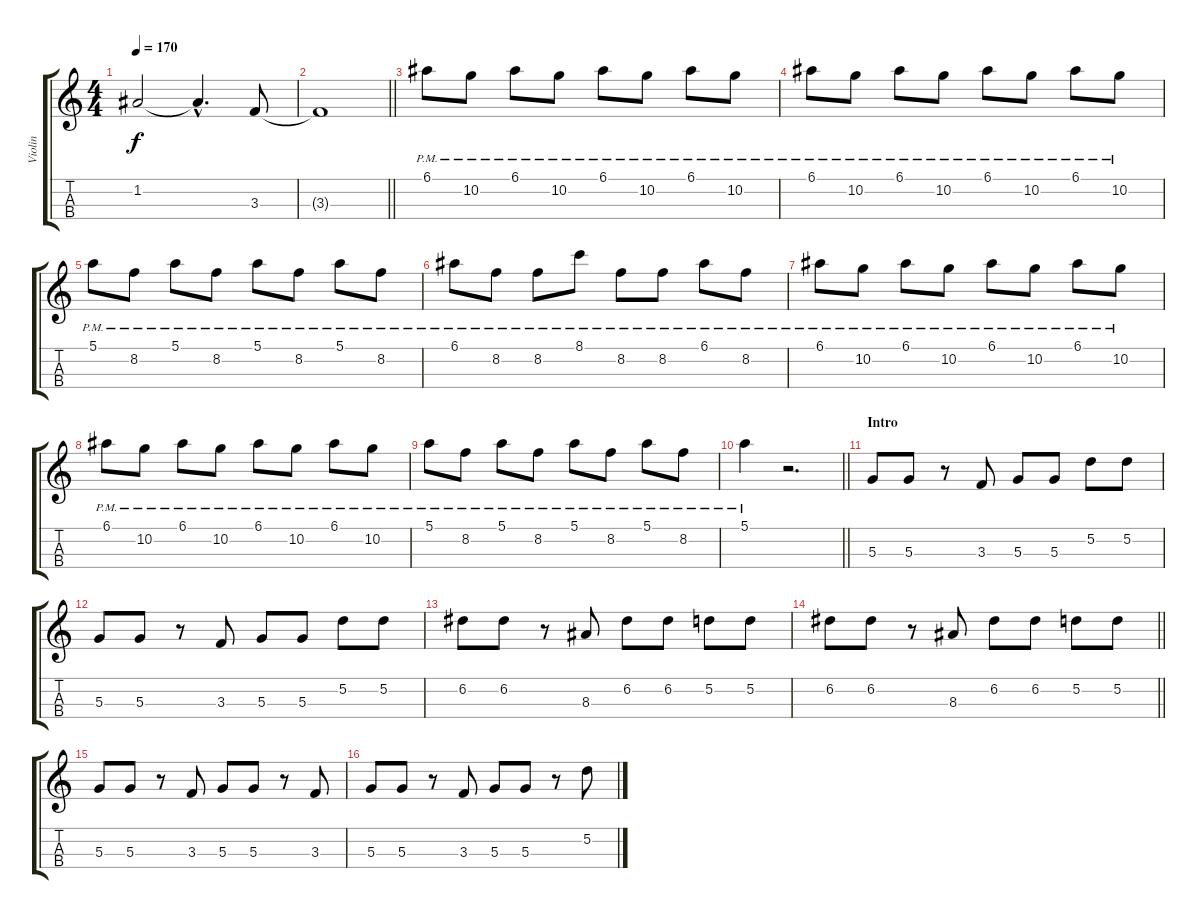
\track ("Violin" "Violin") {instrument violin}
\staff {score tabs}
\tuning (E5 A4 D4 G3) {hide}
\ts (4 4)
\tempo 170
\clef g2
\ks c
1.2{t}.2{dy f} 1.2{hac t}.4{d} 3.3.8 |
\barLineRight lightlight
3.3{t}.1 |
6.1{pm}.8{instrument violin} 10.2{pm}.8 6.1{pm}.8 10.2{pm}.8 6.1{pm}.8 10.2{pm}.8 6.1{pm}.8 10.2{pm}.8 |
6.1{pm}.8 10.2{pm}.8 6.1{pm}.8 10.2{pm}.8 6.1{pm}.8 10.2{pm}.8 6.1{pm}.8 10.2{pm}.8 |
5.1{pm}.8 8.2{pm}.8 5.1{pm}.8 8.2{pm}.8 5.1{pm}.8 8.2{pm}.8 5.1{pm}.8 8.2{pm}.8 |
6.1{pm}.8 8.2{pm}.8 8.2{pm}.8 8.1{pm}.8 8.2{pm}.8 8.2{pm}.8 6.1{pm}.8 8.2{pm}.8 |
6.1{pm}.8 10.2{pm}.8 6.1{pm}.8 10.2{pm}.8 6.1{pm}.8 10.2{pm}.8 6.1{pm}.8 10.2{pm}.8 |
6.1{pm}.8 10.2{pm}.8 6.1{pm}.8 10.2{pm}.8 6.1{pm}.8 10.2{pm}.8 6.1{pm}.8 10.2{pm}.8 |
5.1{pm}.8 8.2{pm}.8 5.1{pm}.8 8.2{pm}.8 5.1{pm}.8 8.2{pm}.8 5.1{pm}.8 8.2{pm}.8 |
\barLineRight lightlight
5.1{pm}.4 r.2{d} |
\section ("" "Intro")
5.3.8 5.3.8 r.8 3.3.8 5.3.8 5.3.8 5.2.8 5.2.8 |
5.3.8 5.3.8 r.8 3.3.8 5.3.8 5.3.8 5.2.8 5.2.8 |
6.2.8 6.2.8 r.8 8.3.8 6.2.8 6.2.8 5.2.8 5.2.8 |
\barLineRight lightlight
6.2.8 6.2.8 r.8 8.3.8 6.2.8 6.2.8 5.2.8 5.2.8 |
5.3.8 5.3.8 r.8 3.3.8 5.3.8 5.3.8 r.8 3.3.8 |
5.3.8 5.3.8 r.8 3.3.8 5.3.8 5.3.8 r.8 5.2.8
